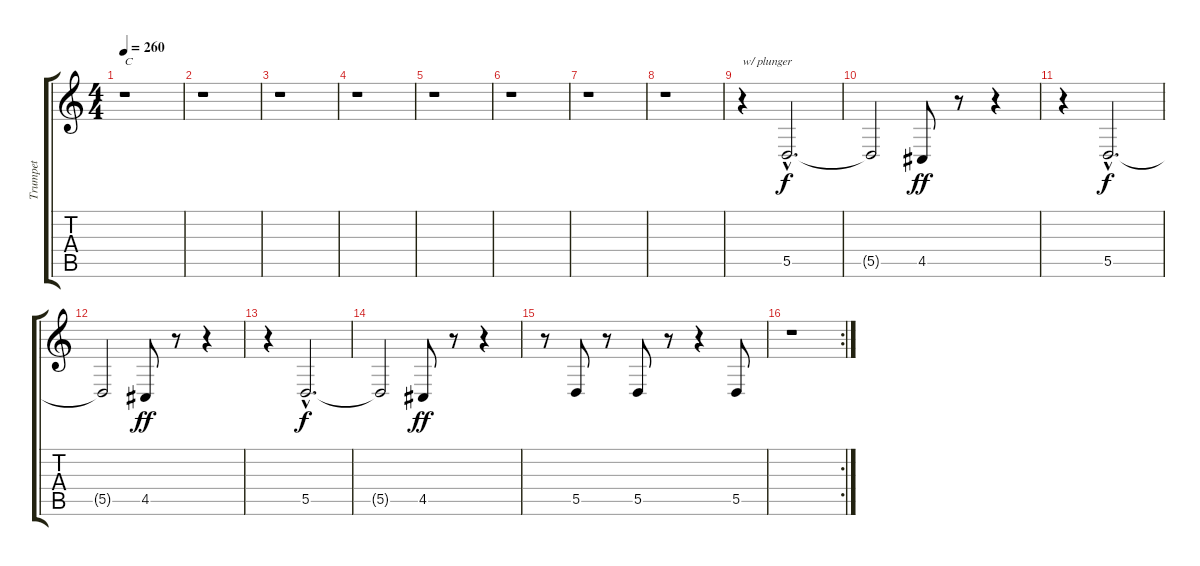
\track ("Trumpet" "Trumpet") {instrument trumpet}
\staff {score tabs}
\tuning (E4 B3 G3 D3 A2 E2) {hide}
\ts (4 4)
\tempo 260
\clef g2
\ks c
r.1{txt "C" dy f} |
r.1 |
r.1 |
r.1 |
r.1 |
r.1 |
r.1 |
r.1 |
r.4{txt "w/ plunger"} 5.5{hac}.2{d} |
5.5{t}.2 4.5.8{dy ff} r.8 r.4 |
r.4 5.5{hac}.2{d dy f} |
5.5{t}.2 4.5.8{dy ff} r.8 r.4 |
r.4 5.5{hac}.2{d dy f} |
5.5{t}.2 4.5.8{dy ff} r.8 r.4 |
r.8 5.5.8 r.8 5.5.8 r.8 r.4 5.5.8 |
\rc 2
r.1
